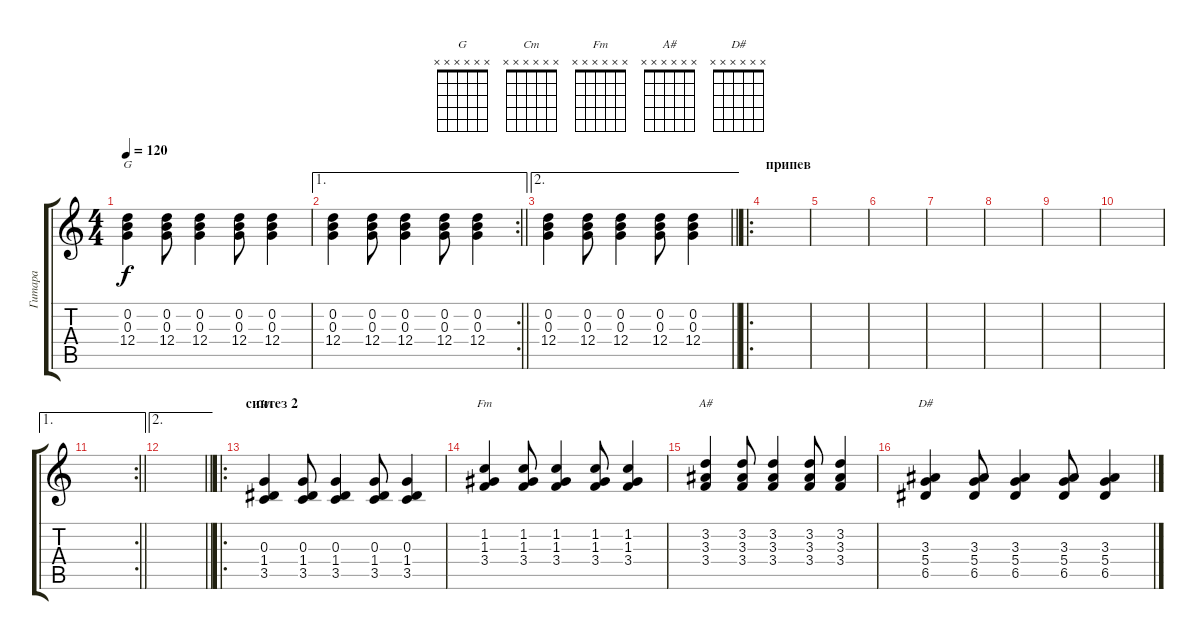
\track ("Гитара" "Гитара") {instrument acousticguitarnylon}
\staff {score tabs}
\tuning (E4 B3 G3 D3 A2 E2) {hide}
\chord ("G" x x x x x x)
\chord ("Cm" x x x x x x)
\chord ("Fm" x x x x x x)
\chord ("A#" x x x x x x)
\chord ("D#" x x x x x x)
\ts (4 4)
\tempo 120
\clef g2
\ks c
(0.2 0.3 12.4).4{ch "G" dy f} (0.2 0.3 12.4).8 (0.2 0.3 12.4).4 (0.2 0.3 12.4).8 (0.2 0.3 12.4).4 |
\ae 1
\rc 2
\barLineRight lightlight
(0.2 0.3 12.4).4 (0.2 0.3 12.4).8 (0.2 0.3 12.4).4 (0.2 0.3 12.4).8 (0.2 0.3 12.4).4 |
\ae 2
\barLineRight lightlight
(0.2 0.3 12.4).4 (0.2 0.3 12.4).8 (0.2 0.3 12.4).4 (0.2 0.3 12.4).8 (0.2 0.3 12.4).4 |
\ro
\section ("" "припев ")
|
|
|
|
|
|
|
\ae 1
\rc 2
\barLineRight lightlight
|
\ae 2
\barLineRight lightlight
|
\ro
\section ("" "синтез 2")
(0.3 1.4 3.5).4{ch "Cm"} (0.3 1.4 3.5).8 (0.3 1.4 3.5).4 (0.3 1.4 3.5).8 (0.3 1.4 3.5).4 |
(1.2 1.3 3.4).4{ch "Fm"} (1.2 1.3 3.4).8 (1.2 1.3 3.4).4 (1.2 1.3 3.4).8 (1.2 1.3 3.4).4 |
(3.2 3.3 3.4).4{ch "A#"} (3.2 3.3 3.4).8 (3.2 3.3 3.4).4 (3.2 3.3 3.4).8 (3.2 3.3 3.4).4 |
(3.3 5.4 6.5).4{ch "D#"} (3.3 5.4 6.5).8 (3.3 5.4 6.5).4 (3.3 5.4 6.5).8 (3.3 5.4 6.5).4
